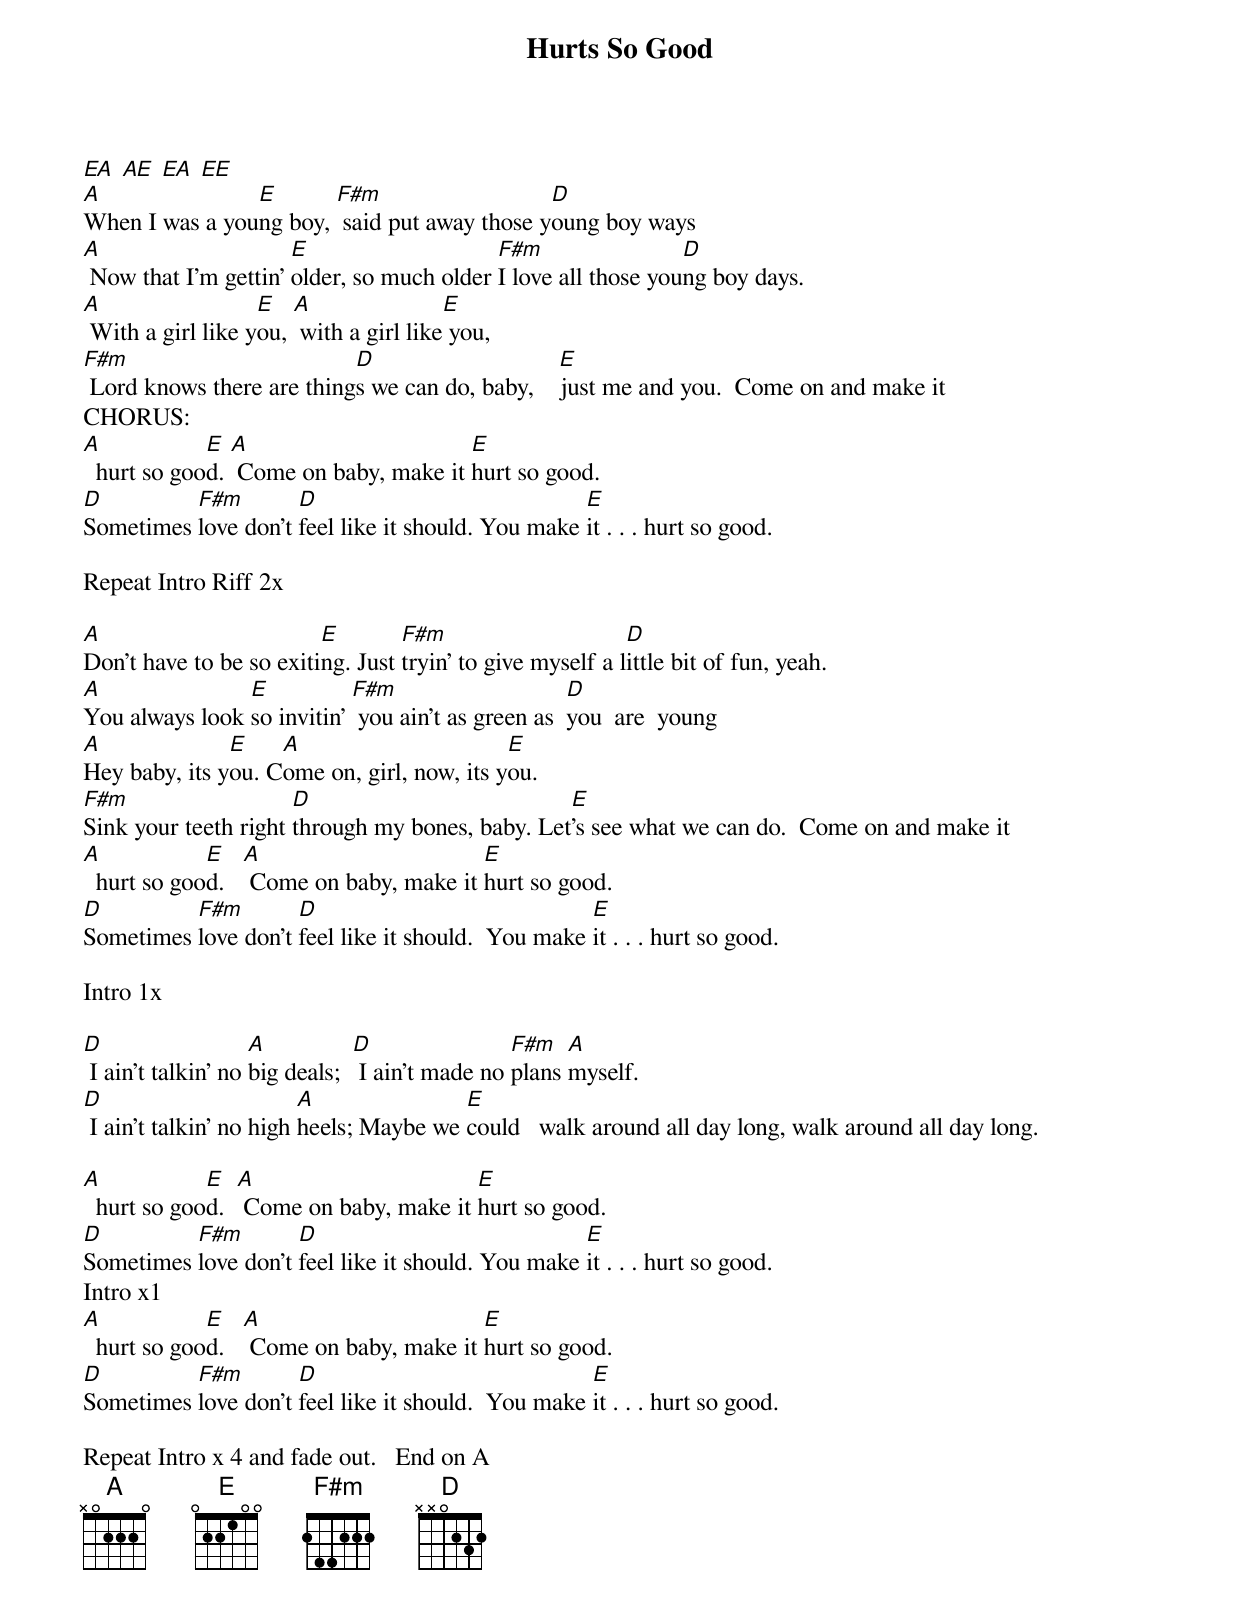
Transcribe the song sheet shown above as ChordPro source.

{t:Hurts So Good}
[EA] [AE] [EA] [EE]
[A]When I was a you[E]ng boy, [F#m] said put away those y[D]oung boy ways
[A] Now that I'm gettin' [E]older, so much older [F#m]I love all those you[D]ng boy days.
[A] With a girl like y[E]ou, [A] with a girl like[E] you,
[F#m] Lord knows there are thing[D]s we can do, baby,    [E]just me and you.  Come on and make it
CHORUS:
[A]  hurt so goo[E]d. [A] Come on baby, make it [E]hurt so good.
[D]Sometimes [F#m]love don't [D]feel like it should. You make [E]it . . . hurt so good.

Repeat Intro Riff 2x

[A]Don't have to be so exiti[E]ng. Just [F#m]tryin' to give myself a l[D]ittle bit of fun, yeah.
[A]You always look [E]so invitin' [F#m] you ain't as green as  [D]you  are  young
[A]Hey baby, its y[E]ou. C[A]ome on, girl, now, its y[E]ou.
[F#m]Sink your teeth right [D]through my bones, baby. Let[E]'s see what we can do.  Come on and make it
[A]  hurt so goo[E]d.   [A] Come on baby, make it [E]hurt so good.
[D]Sometimes [F#m]love don't [D]feel like it should.  You make [E]it . . . hurt so good.

Intro 1x

[D] I ain't talkin' no [A]big deals;  [D] I ain't made no [F#m]plans [A]myself.
[D] I ain't talkin' no high [A]heels; Maybe we [E]could   walk around all day long, walk around all day long.

[A]  hurt so goo[E]d.  [A] Come on baby, make it [E]hurt so good.
[D]Sometimes [F#m]love don't [D]feel like it should. You make [E]it . . . hurt so good.
Intro x1
[A]  hurt so goo[E]d.   [A] Come on baby, make it [E]hurt so good.
[D]Sometimes [F#m]love don't [D]feel like it should.  You make [E]it . . . hurt so good.

Repeat Intro x 4 and fade out.   End on A
